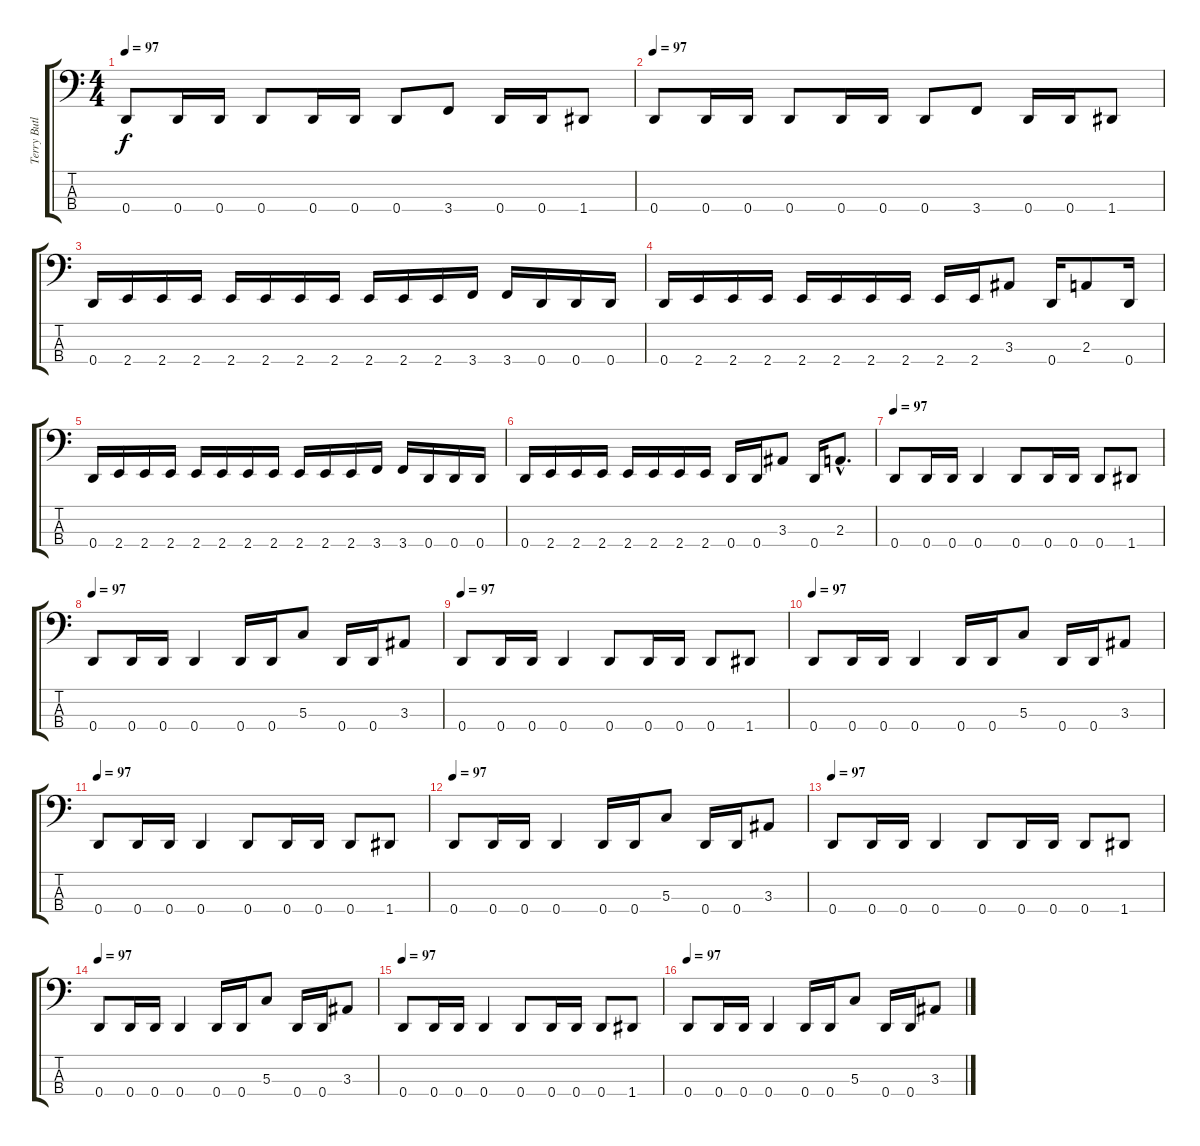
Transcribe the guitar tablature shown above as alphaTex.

\track ("Terry Butler (Bass)" "Terry Butl") {instrument electricbasspick}
\staff {score tabs}
\tuning (F2 C2 G1 D1) {hide}
\ts (4 4)
\tempo 97
\clef f4
\ks c
0.4.8{dy f} 0.4.16 0.4.16 0.4.8 0.4.16 0.4.16 0.4.8 3.4.8 0.4.16 0.4.16 1.4.8 |
\tempo 97
0.4.8 0.4.16 0.4.16 0.4.8 0.4.16 0.4.16 0.4.8 3.4.8 0.4.16 0.4.16 1.4.8 |
0.4.16 2.4.16 2.4.16 2.4.16 2.4.16 2.4.16 2.4.16 2.4.16 2.4.16 2.4.16 2.4.16 3.4.16 3.4.16 0.4.16 0.4.16 0.4.16 |
0.4.16 2.4.16 2.4.16 2.4.16 2.4.16 2.4.16 2.4.16 2.4.16 2.4.16 2.4.16 3.3.8 0.4.16 2.3.8 0.4.16 |
0.4.16 2.4.16 2.4.16 2.4.16 2.4.16 2.4.16 2.4.16 2.4.16 2.4.16 2.4.16 2.4.16 3.4.16 3.4.16 0.4.16 0.4.16 0.4.16 |
0.4.16 2.4.16 2.4.16 2.4.16 2.4.16 2.4.16 2.4.16 2.4.16 0.4.16 0.4.16 3.3.8 0.4.16 2.3{hac}.8{d} |
\tempo 97
0.4.8 0.4.16 0.4.16 0.4.4 0.4.8 0.4.16 0.4.16 0.4.8 1.4.8 |
\tempo 97
0.4.8 0.4.16 0.4.16 0.4.4 0.4.16 0.4.16 5.3.8 0.4.16 0.4.16 3.3.8 |
\tempo 97
0.4.8 0.4.16 0.4.16 0.4.4 0.4.8 0.4.16 0.4.16 0.4.8 1.4.8 |
\tempo 97
0.4.8 0.4.16 0.4.16 0.4.4 0.4.16 0.4.16 5.3.8 0.4.16 0.4.16 3.3.8 |
\tempo 97
0.4.8 0.4.16 0.4.16 0.4.4 0.4.8 0.4.16 0.4.16 0.4.8 1.4.8 |
\tempo 97
0.4.8 0.4.16 0.4.16 0.4.4 0.4.16 0.4.16 5.3.8 0.4.16 0.4.16 3.3.8 |
\tempo 97
0.4.8 0.4.16 0.4.16 0.4.4 0.4.8 0.4.16 0.4.16 0.4.8 1.4.8 |
\tempo 97
0.4.8 0.4.16 0.4.16 0.4.4 0.4.16 0.4.16 5.3.8 0.4.16 0.4.16 3.3.8 |
\tempo 97
0.4.8 0.4.16 0.4.16 0.4.4 0.4.8 0.4.16 0.4.16 0.4.8 1.4.8 |
\tempo 97
0.4.8 0.4.16 0.4.16 0.4.4 0.4.16 0.4.16 5.3.8 0.4.16 0.4.16 3.3.8
